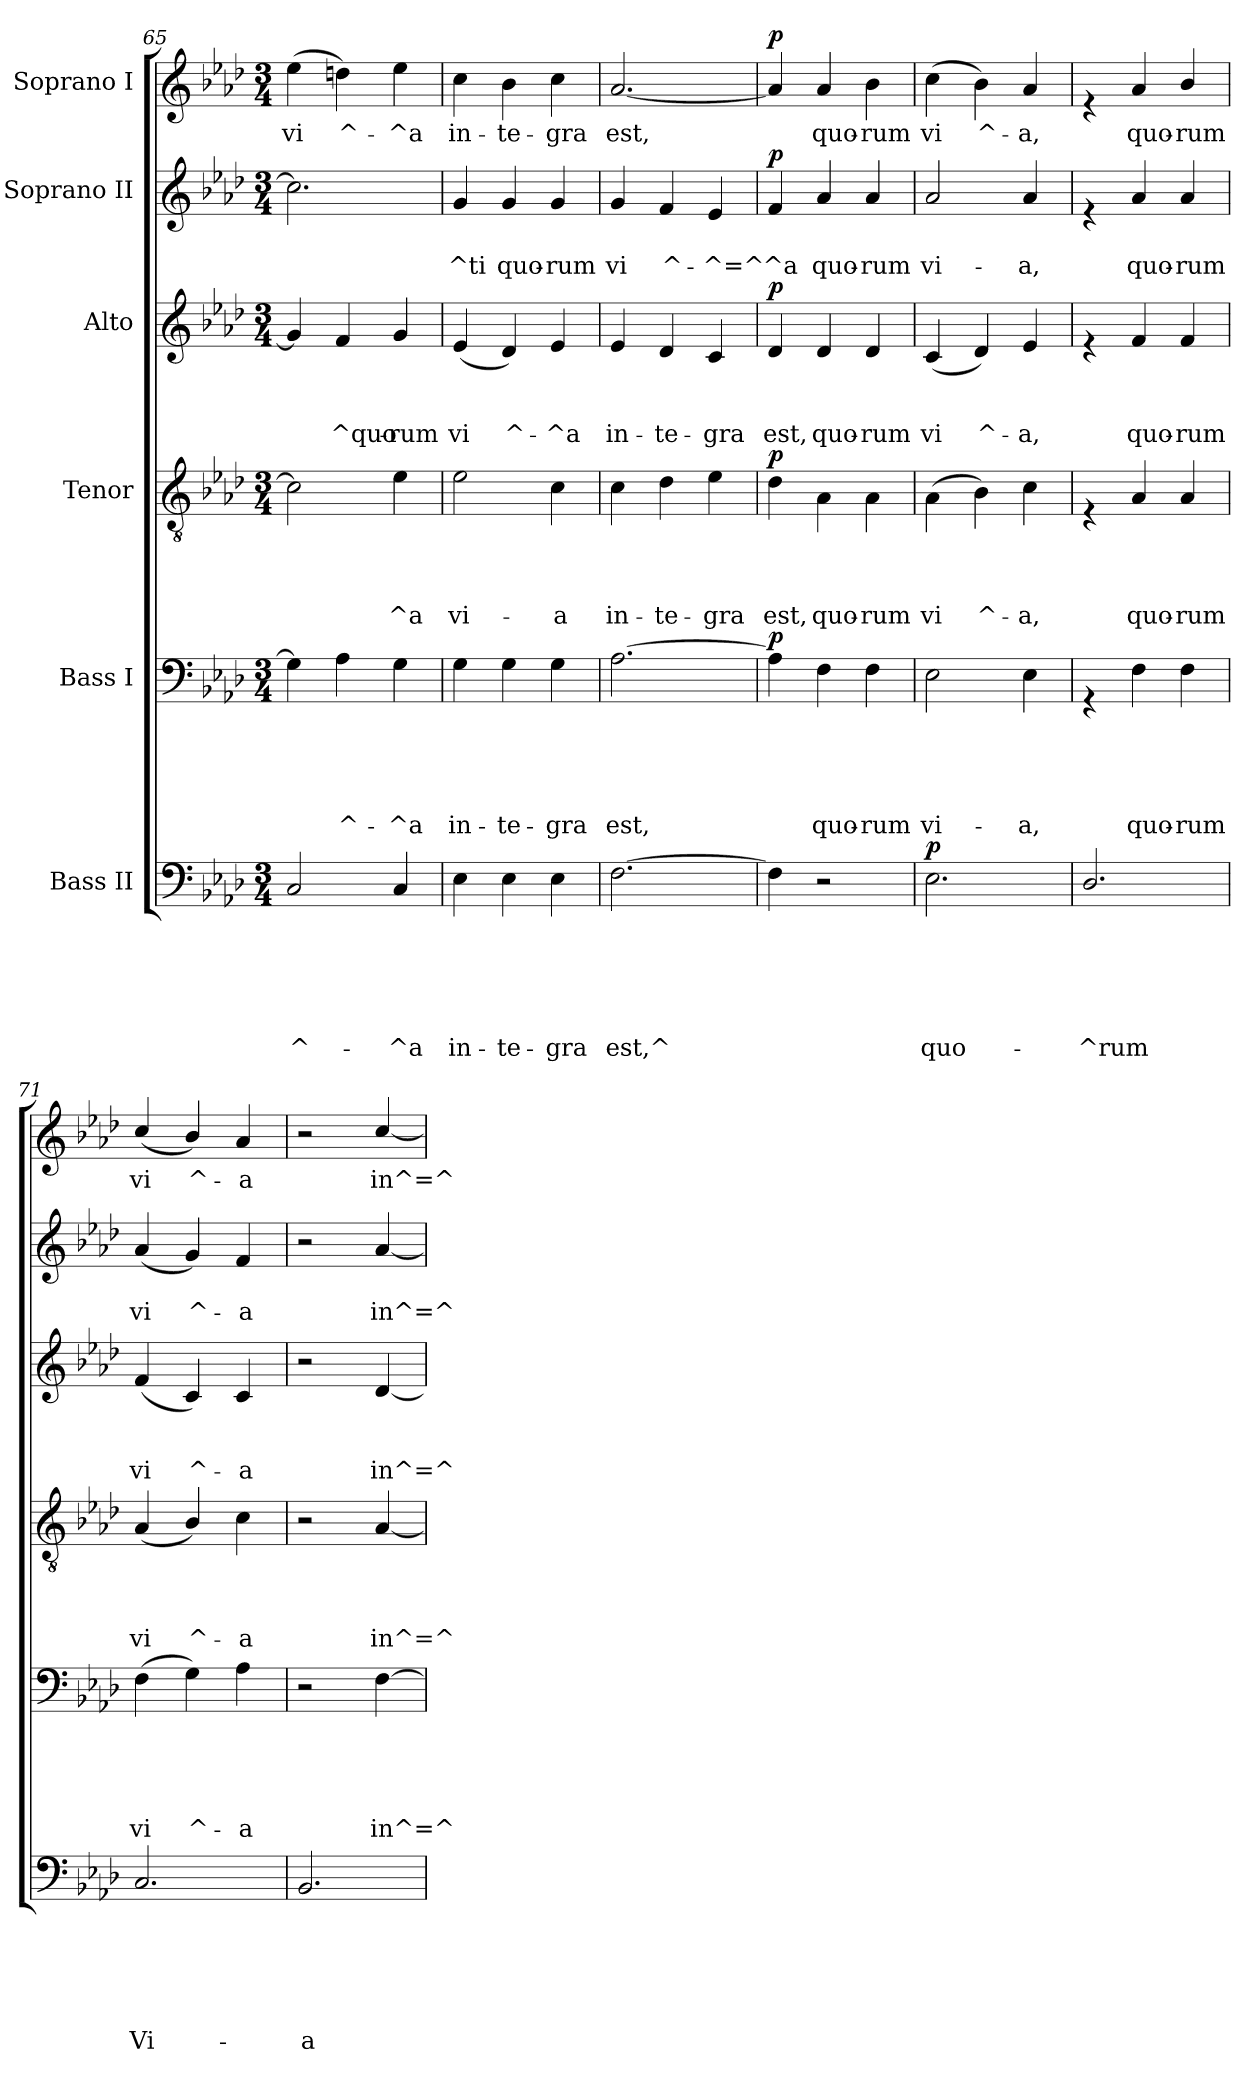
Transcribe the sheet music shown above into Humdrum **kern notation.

**kern	**text	**text	**text	**text	**text	**text	**dynam	**kern	**text	**text	**text	**text	**text	**dynam	**kern	**text	**text	**text	**text	**dynam	**kern	**text	**text	**text	**dynam	**kern	**text	**text	**dynam	**kern	**text	**dynam
*part6	*part6	*part6	*part6	*part6	*part6	*part6	*part6	*part5	*part5	*part5	*part5	*part5	*part5	*part5	*part4	*part4	*part4	*part4	*part4	*part4	*part3	*part3	*part3	*part3	*part3	*part2	*part2	*part2	*part2	*part1	*part1	*part1
*staff6	*staff6	*staff6	*staff6	*staff6	*staff6	*staff6	*staff6	*staff5	*staff5	*staff5	*staff5	*staff5	*staff5	*staff5	*staff4	*staff4	*staff4	*staff4	*staff4	*staff4	*staff3	*staff3	*staff3	*staff3	*staff3	*staff2	*staff2	*staff2	*staff2	*staff1	*staff1	*staff1
*I"Bass II	*	*	*	*	*	*	*	*I"Bass I	*	*	*	*	*	*	*I"Tenor	*	*	*	*	*	*I"Alto	*	*	*	*	*I"Soprano II	*	*	*	*I"Soprano I	*	*
*clefF4	*	*	*	*	*	*	*	*clefF4	*	*	*	*	*	*	*clefGv2	*	*	*	*	*	*clefG2	*	*	*	*	*clefG2	*	*	*	*clefG2	*	*
*k[b-e-a-d-]	*	*	*	*	*	*	*	*k[b-e-a-d-]	*	*	*	*	*	*	*k[b-e-a-d-]	*	*	*	*	*	*k[b-e-a-d-]	*	*	*	*	*k[b-e-a-d-]	*	*	*	*k[b-e-a-d-]	*	*
*A-:	*	*	*	*	*	*	*	*A-:	*	*	*	*	*	*	*A-:	*	*	*	*	*	*A-:	*	*	*	*	*A-:	*	*	*	*A-:	*	*
*M3/4	*	*	*	*	*	*	*	*M3/4	*	*	*	*	*	*	*M3/4	*	*	*	*	*	*M3/4	*	*	*	*	*M3/4	*	*	*	*M3/4	*	*
=65	=65	=65	=65	=65	=65	=65	=65	=65	=65	=65	=65	=65	=65	=65	=65	=65	=65	=65	=65	=65	=65	=65	=65	=65	=65	=65	=65	=65	=65	=65	=65	=65
!	!	!	!	!	!	!LO:LY:b	!	!	!	!	!	!	!	!	!	!	!	!	!	!	!	!	!	!	!	!	!	!	!	!	!LO:LY:b	!
2C/	.	.	.	.	.	^-	.	4G\]	.	.	.	.	.	.	2c\]	.	.	.	.	.	4g/]	.	.	.	.	2.cc\]	.	.	.	(>4ee-\	vi	.
!	!	!	!	!	!	!	!	!	!	!	!	!	!LO:LY:b	!	!	!	!	!	!	!	!	!	!	!LO:LY:b	!	!	!	!	!	!	!LO:LY:b	!
.	.	.	.	.	.	.	.	4A-\	.	.	.	.	-^-	.	.	.	.	.	.	.	4f/	.	.	^quo-	.	.	.	.	.	4ddn\)	^-	.
!	!	!	!	!	!	!LO:LY:b	!	!	!	!	!	!	!LO:LY:b	!	!	!	!	!	!LO:LY:b	!	!	!	!	!LO:LY:b	!	!	!	!	!	!	!LO:LY:b	!
4C/	.	.	.	.	.	-^a	.	4G\	.	.	.	.	-^a	.	4e-\	.	.	.	-^a	.	4g/	.	.	-rum	.	.	.	.	.	4ee-\	-^a	.
=66	=66	=66	=66	=66	=66	=66	=66	=66	=66	=66	=66	=66	=66	=66	=66	=66	=66	=66	=66	=66	=66	=66	=66	=66	=66	=66	=66	=66	=66	=66	=66	=66
!	!	!	!	!	!	!LO:LY:b	!	!	!	!	!	!	!LO:LY:b	!	!	!	!	!	!LO:LY:b	!	!	!	!	!LO:LY:b	!	!	!	!LO:LY:b	!	!	!LO:LY:b	!
4E-\	.	.	.	.	.	in-	.	4G\	.	.	.	.	in-	.	2e-\	.	.	.	vi-	.	(<4e-/	.	.	vi	.	4g/	.	^ti	.	4cc\	in-	.
!	!	!	!	!	!	!LO:LY:b	!	!	!	!	!	!	!LO:LY:b	!	!	!	!	!	!	!	!	!	!	!LO:LY:b	!	!	!	!LO:LY:b	!	!	!LO:LY:b	!
4E-\	.	.	.	.	.	-te-	.	4G\	.	.	.	.	-te-	.	.	.	.	.	.	.	4d-i/)	.	.	^-	.	4g/	.	quo-	.	4b-\	-te-	.
!	!	!	!	!	!	!LO:LY:b	!	!	!	!	!	!	!LO:LY:b	!	!	!	!	!	!LO:LY:b	!	!	!	!	!LO:LY:b	!	!	!	!LO:LY:b	!	!	!LO:LY:b	!
4E-\	.	.	.	.	.	-gra	.	4G\	.	.	.	.	-gra	.	4c\	.	.	.	-a	.	4e-/	.	.	-^a	.	4g/	.	-rum	.	4cc\	-gra	.
=67	=67	=67	=67	=67	=67	=67	=67	=67	=67	=67	=67	=67	=67	=67	=67	=67	=67	=67	=67	=67	=67	=67	=67	=67	=67	=67	=67	=67	=67	=67	=67	=67
!	!	!	!	!	!	!LO:LY:b	!	!	!	!	!	!	!LO:LY:b	!	!	!	!	!	!LO:LY:b	!	!	!	!	!LO:LY:b	!	!	!	!LO:LY:b	!	!	!LO:LY:b	!
[>2.F\	.	.	.	.	.	est,^	.	[>2.A-\	.	.	.	.	est,	.	4c\	.	.	.	in-	.	4e-/	.	.	in-	.	4g/	.	vi	.	[<2.a-/	est,	.
!	!	!	!	!	!	!	!	!	!	!	!	!	!	!	!	!	!	!	!LO:LY:b	!	!	!	!	!LO:LY:b	!	!	!	!LO:LY:b	!	!	!	!
.	.	.	.	.	.	.	.	.	.	.	.	.	.	.	4d-\	.	.	.	-te-	.	4d-/	.	.	-te-	.	4f/	.	^-	.	.	.	.
!	!	!	!	!	!	!	!	!	!	!	!	!	!	!	!	!	!	!	!LO:LY:b	!	!	!	!	!LO:LY:b	!	!	!	!LO:LY:b	!	!	!	!
.	.	.	.	.	.	.	.	.	.	.	.	.	.	.	4e-\	.	.	.	-gra	.	4c/	.	.	-gra	.	4e-/	.	-^=^	.	.	.	.
=68	=68	=68	=68	=68	=68	=68	=68	=68	=68	=68	=68	=68	=68	=68	=68	=68	=68	=68	=68	=68	=68	=68	=68	=68	=68	=68	=68	=68	=68	=68	=68	=68
!	!	!	!	!	!	!	!	!	!	!	!	!	!	!LO:DY:a	!	!	!	!	!LO:LY:b	!LO:DY:a	!	!	!	!LO:LY:b	!LO:DY:a	!	!	!LO:LY:b	!LO:DY:a	!	!	!LO:DY:a
4F\]	.	.	.	.	.	.	.	4A-\]	.	.	.	.	.	p	4d-\	.	.	.	est,	p	4d-/	.	.	est,	p	4f/	.	^a	p	4a-/]	.	p
!	!	!	!	!	!	!	!	!	!	!	!	!	!LO:LY:b	!	!	!	!	!	!LO:LY:b	!	!	!	!	!LO:LY:b	!	!	!	!LO:LY:b	!	!	!LO:LY:b	!
2r	.	.	.	.	.	.	.	4F\	.	.	.	.	quo-	.	4A-\	.	.	.	quo-	.	4d-/	.	.	quo-	.	4a-/	.	quo-	.	4a-/	quo-	.
!	!	!	!	!	!	!	!	!	!	!	!	!	!LO:LY:b	!	!	!	!	!	!LO:LY:b	!	!	!	!	!LO:LY:b	!	!	!	!LO:LY:b	!	!	!LO:LY:b	!
.	.	.	.	.	.	.	.	4F\	.	.	.	.	-rum	.	4A-\	.	.	.	-rum	.	4d-/	.	.	-rum	.	4a-/	.	-rum	.	4b-\	-rum	.
=69	=69	=69	=69	=69	=69	=69	=69	=69	=69	=69	=69	=69	=69	=69	=69	=69	=69	=69	=69	=69	=69	=69	=69	=69	=69	=69	=69	=69	=69	=69	=69	=69
!	!	!	!	!	!	!LO:LY:b	!LO:DY:a	!	!	!	!	!	!LO:LY:b	!	!	!	!	!	!LO:LY:b	!	!	!	!	!LO:LY:b	!	!	!	!LO:LY:b	!	!	!LO:LY:b	!
2.E-\	.	.	.	.	.	quo-	p	2E-\	.	.	.	.	vi-	.	(>4A-\	.	.	.	vi	.	(<4c/	.	.	vi	.	2a-/	.	vi-	.	(>4cc\	vi	.
!	!	!	!	!	!	!	!	!	!	!	!	!	!	!	!	!	!	!	!LO:LY:b	!	!	!	!	!LO:LY:b	!	!	!	!	!	!	!LO:LY:b	!
.	.	.	.	.	.	.	.	.	.	.	.	.	.	.	4B-\)	.	.	.	^-	.	4d-/)	.	.	^-	.	.	.	.	.	4b-\)	^-	.
!	!	!	!	!	!	!	!	!	!	!	!	!	!LO:LY:b	!	!	!	!	!	!LO:LY:b	!	!	!	!	!LO:LY:b	!	!	!	!LO:LY:b	!	!	!LO:LY:b	!
.	.	.	.	.	.	.	.	4E-\	.	.	.	.	-a,	.	4c\	.	.	.	-a,	.	4e-/	.	.	-a,	.	4a-/	.	-a,	.	4a-/	-a,	.
!!LO:PB:g=z
=70	=70	=70	=70	=70	=70	=70	=70	=70	=70	=70	=70	=70	=70	=70	=70	=70	=70	=70	=70	=70	=70	=70	=70	=70	=70	=70	=70	=70	=70	=70	=70	=70
!	!	!	!	!	!	!LO:LY:b	!	!	!	!	!	!	!	!	!	!	!	!	!	!	!	!	!	!	!	!	!	!	!	!	!	!
2.D-/	.	.	.	.	.	-^rum	.	4rGG	.	.	.	.	.	.	4rE	.	.	.	.	.	4re	.	.	.	.	4re	.	.	.	4re	.	.
!	!	!	!	!	!	!	!	!	!	!	!	!	!LO:LY:b	!	!	!	!	!	!LO:LY:b	!	!	!	!	!LO:LY:b	!	!	!	!LO:LY:b	!	!	!LO:LY:b	!
.	.	.	.	.	.	.	.	4F\	.	.	.	.	quo-	.	4A-/	.	.	.	quo-	.	4f/	.	.	quo-	.	4a-/	.	quo-	.	4a-/	quo-	.
!	!	!	!	!	!	!	!	!	!	!	!	!	!LO:LY:b	!	!	!	!	!	!LO:LY:b	!	!	!	!	!LO:LY:b	!	!	!	!LO:LY:b	!	!	!LO:LY:b	!
.	.	.	.	.	.	.	.	4F\	.	.	.	.	-rum	.	4A-/	.	.	.	-rum	.	4f/	.	.	-rum	.	4a-/	.	-rum	.	4b-/	-rum	.
=71	=71	=71	=71	=71	=71	=71	=71	=71	=71	=71	=71	=71	=71	=71	=71	=71	=71	=71	=71	=71	=71	=71	=71	=71	=71	=71	=71	=71	=71	=71	=71	=71
!	!	!	!	!	!	!LO:LY:b	!	!	!	!	!	!	!LO:LY:b	!	!	!	!	!	!LO:LY:b	!	!	!	!	!LO:LY:b	!	!	!	!LO:LY:b	!	!	!LO:LY:b	!
2.C/	.	.	.	.	.	Vi-	.	(>4F\	.	.	.	.	vi	.	(<4A-/	.	.	.	vi	.	(<4f/	.	.	vi	.	(<4a-/	.	vi	.	(<4cc/	vi	.
!	!	!	!	!	!	!	!	!	!	!	!	!	!LO:LY:b	!	!	!	!	!	!LO:LY:b	!	!	!	!	!LO:LY:b	!	!	!	!LO:LY:b	!	!	!LO:LY:b	!
.	.	.	.	.	.	.	.	4G\)	.	.	.	.	^-	.	4B-/)	.	.	.	^-	.	4c/)	.	.	^-	.	4g/)	.	^-	.	4b-/)	^-	.
!	!	!	!	!	!	!	!	!	!	!	!	!	!LO:LY:b	!	!	!	!	!	!LO:LY:b	!	!	!	!	!LO:LY:b	!	!	!	!LO:LY:b	!	!	!LO:LY:b	!
.	.	.	.	.	.	.	.	4A-\	.	.	.	.	-a	.	4c\	.	.	.	-a	.	4c/	.	.	-a	.	4f/	.	-a	.	4a-/	-a	.
=72	=72	=72	=72	=72	=72	=72	=72	=72	=72	=72	=72	=72	=72	=72	=72	=72	=72	=72	=72	=72	=72	=72	=72	=72	=72	=72	=72	=72	=72	=72	=72	=72
!	!	!	!	!	!	!LO:LY:b	!	!	!	!	!	!	!	!	!	!	!	!	!	!	!	!	!	!	!	!	!	!	!	!	!	!
2.BB-/	.	.	.	.	.	-a	.	2r	.	.	.	.	.	.	2r	.	.	.	.	.	2r	.	.	.	.	2r	.	.	.	2r	.	.
!	!	!	!	!	!	!	!	!	!	!	!	!	!LO:LY:b	!	!	!	!	!	!LO:LY:b	!	!	!	!	!LO:LY:b	!	!	!	!LO:LY:b	!	!	!LO:LY:b	!
.	.	.	.	.	.	.	.	[>4F\	.	.	.	.	in^=^	.	[<4A-/	.	.	.	in^=^	.	[<4d-/	.	.	in^=^	.	[<4a-/	.	in^=^	.	[<4cc/	in^=^	.
=	=	=	=	=	=	=	=	=	=	=	=	=	=	=	=	=	=	=	=	=	=	=	=	=	=	=	=	=	=	=	=	=
*-	*-	*-	*-	*-	*-	*-	*-	*-	*-	*-	*-	*-	*-	*-	*-	*-	*-	*-	*-	*-	*-	*-	*-	*-	*-	*-	*-	*-	*-	*-	*-	*-
